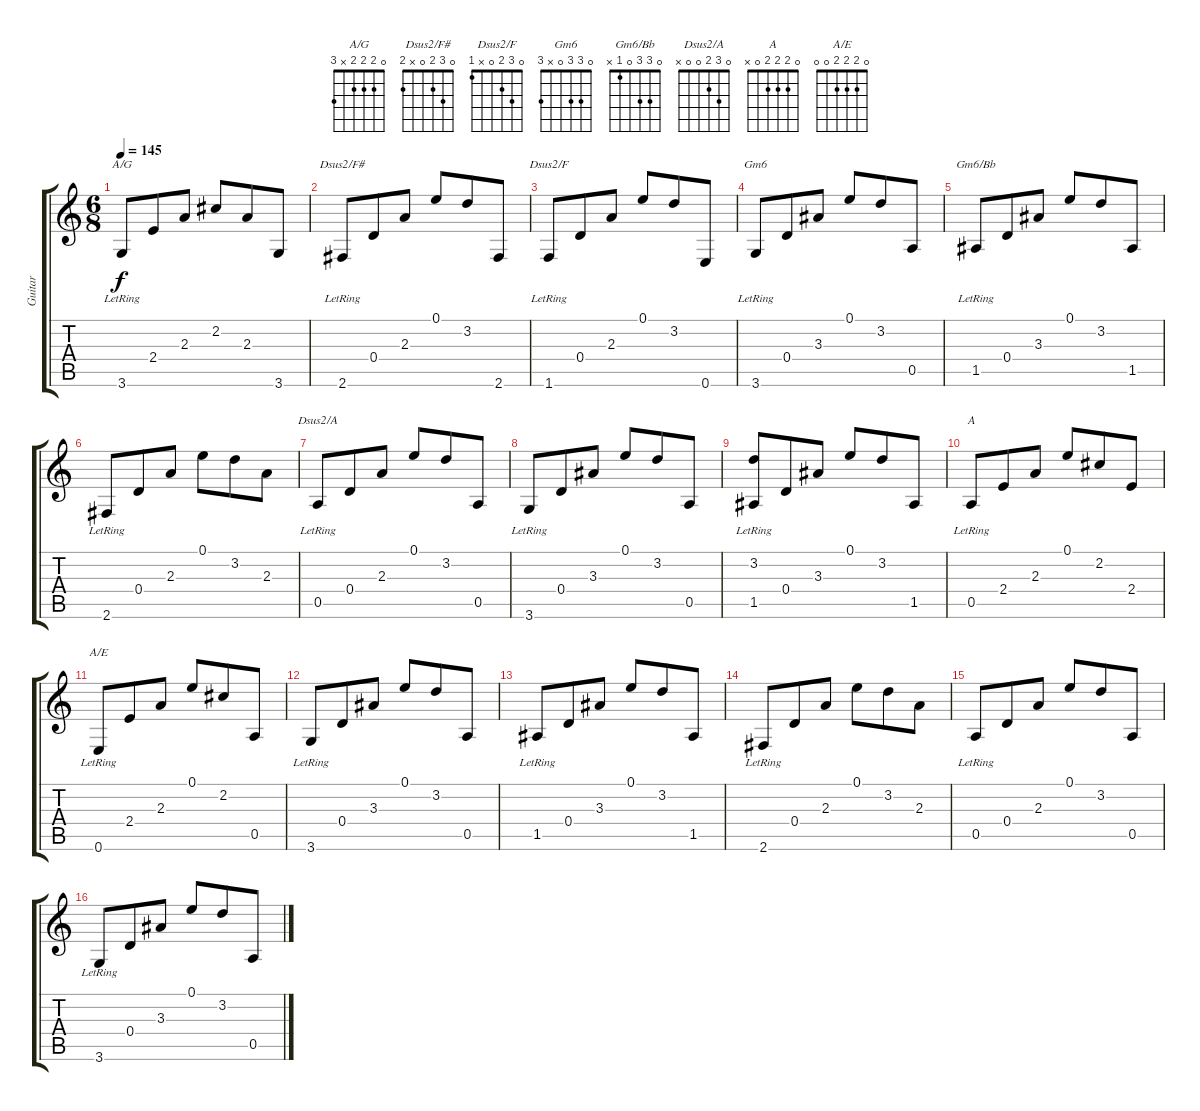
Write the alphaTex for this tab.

\track ("Guitar" "Guitar") {instrument acousticguitarnylon}
\staff {score tabs}
\tuning (E4 B3 G3 D3 A2 E2) {hide}
\chord ("A/G" 0 2 2 2 x 3)
\chord ("Dsus2/F#" 0 3 2 0 x 2)
\chord ("Dsus2/F" 0 3 2 0 x 1)
\chord ("Gm6" 0 3 3 0 x 3)
\chord ("Gm6/Bb" 0 3 3 0 1 x)
\chord ("Dsus2/A" 0 3 2 0 0 x)
\chord ("A" 0 2 2 2 0 x)
\chord ("A/E" 0 2 2 2 0 0)
\ts (6 8)
\tempo 145
\clef g2
\ks c
3.6{lr}.8{ch "A/G" dy f} 2.4.8 2.3.8 2.2.8 2.3.8 3.6.8 |
2.6{lr}.8{ch "Dsus2/F#"} 0.4.8 2.3.8 0.1.8 3.2.8 2.6.8 |
1.6{lr}.8{ch "Dsus2/F"} 0.4.8 2.3.8 0.1.8 3.2.8 0.6.8 |
3.6{lr}.8{ch "Gm6"} 0.4.8 3.3.8 0.1.8 3.2.8 0.5.8 |
1.5{lr}.8{ch "Gm6/Bb"} 0.4.8 3.3.8 0.1.8 3.2.8 1.5.8 |
2.6{lr}.8 0.4.8 2.3.8 0.1.8 3.2.8 2.3.8 |
0.5{lr}.8{ch "Dsus2/A"} 0.4.8 2.3.8 0.1.8 3.2.8 0.5.8 |
3.6{lr}.8 0.4.8 3.3.8 0.1.8 3.2.8 0.5.8 |
(3.2 1.5{lr}).8 0.4.8 3.3.8 0.1.8 3.2.8 1.5.8 |
0.5{lr}.8{ch "A"} 2.4.8 2.3.8 0.1.8 2.2.8 2.4.8 |
0.6{lr}.8{ch "A/E"} 2.4.8 2.3.8 0.1.8 2.2.8 0.5.8 |
3.6{lr}.8 0.4.8 3.3.8 0.1.8 3.2.8 0.5.8 |
1.5{lr}.8 0.4.8 3.3.8 0.1.8 3.2.8 1.5.8 |
2.6{lr}.8 0.4.8 2.3.8 0.1.8 3.2.8 2.3.8 |
0.5{lr}.8 0.4.8 2.3.8 0.1.8 3.2.8 0.5.8 |
3.6{lr}.8 0.4.8 3.3.8 0.1.8 3.2.8 0.5.8
